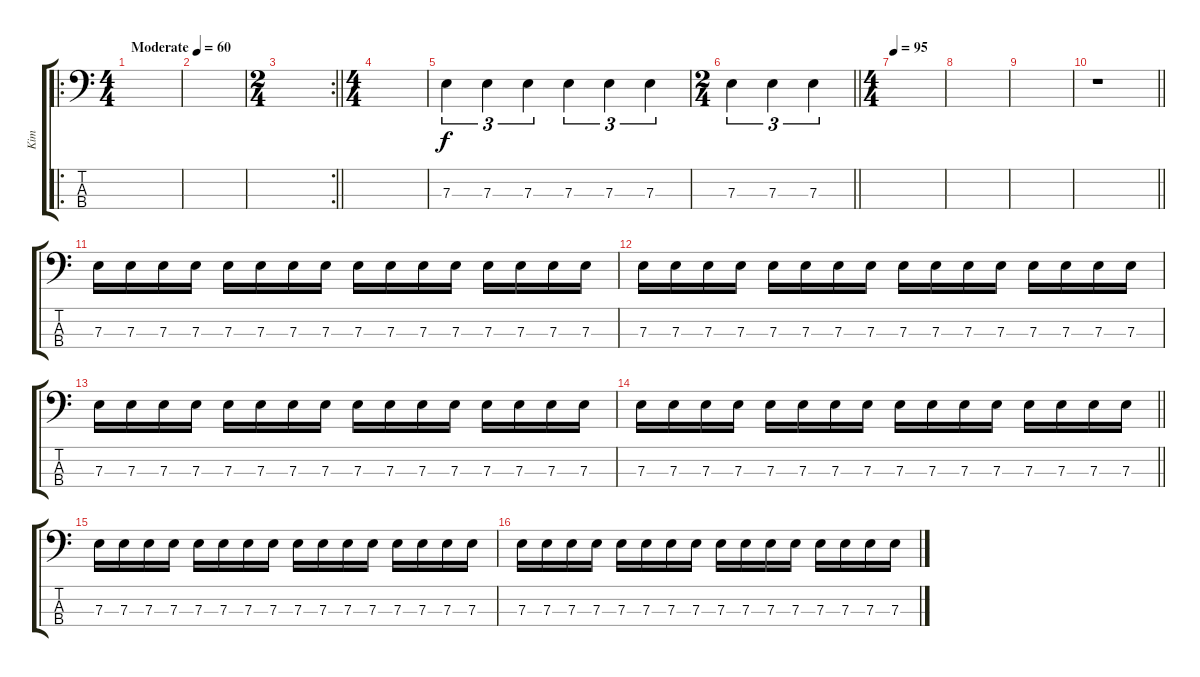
\track ("Kim" "Kim") {instrument electricbasspick}
\staff {score tabs}
\tuning (G2 D2 A1 E1) {hide}
\ro
\ts (4 4)
\tempo (60 "Moderate")
\clef f4
\ks c
|
|
\rc 2
\ts (2 4)
\barLineRight lightlight
|
\ts (4 4)
|
7.3.4{tu (3 2)} 7.3.4{tu (3 2)} 7.3.4{tu (3 2)} 7.3.4{tu (3 2)} 7.3.4{tu (3 2)} 7.3.4{tu (3 2)} |
\ts (2 4)
\barLineRight lightlight
7.3.4{tu (3 2)} 7.3.4{tu (3 2)} 7.3.4{tu (3 2)} |
\ts (4 4)
\tempo 95
|
|
|
\barLineRight lightlight
r.1 |
7.3.16 7.3.16 7.3.16 7.3.16 7.3.16 7.3.16 7.3.16 7.3.16 7.3.16 7.3.16 7.3.16 7.3.16 7.3.16 7.3.16 7.3.16 7.3.16 |
7.3.16 7.3.16 7.3.16 7.3.16 7.3.16 7.3.16 7.3.16 7.3.16 7.3.16 7.3.16 7.3.16 7.3.16 7.3.16 7.3.16 7.3.16 7.3.16 |
7.3.16 7.3.16 7.3.16 7.3.16 7.3.16 7.3.16 7.3.16 7.3.16 7.3.16 7.3.16 7.3.16 7.3.16 7.3.16 7.3.16 7.3.16 7.3.16 |
\barLineRight lightlight
7.3.16 7.3.16 7.3.16 7.3.16 7.3.16 7.3.16 7.3.16 7.3.16 7.3.16 7.3.16 7.3.16 7.3.16 7.3.16 7.3.16 7.3.16 7.3.16 |
7.3.16 7.3.16 7.3.16 7.3.16 7.3.16 7.3.16 7.3.16 7.3.16 7.3.16 7.3.16 7.3.16 7.3.16 7.3.16 7.3.16 7.3.16 7.3.16 |
7.3.16 7.3.16 7.3.16 7.3.16 7.3.16 7.3.16 7.3.16 7.3.16 7.3.16 7.3.16 7.3.16 7.3.16 7.3.16 7.3.16 7.3.16 7.3.16
